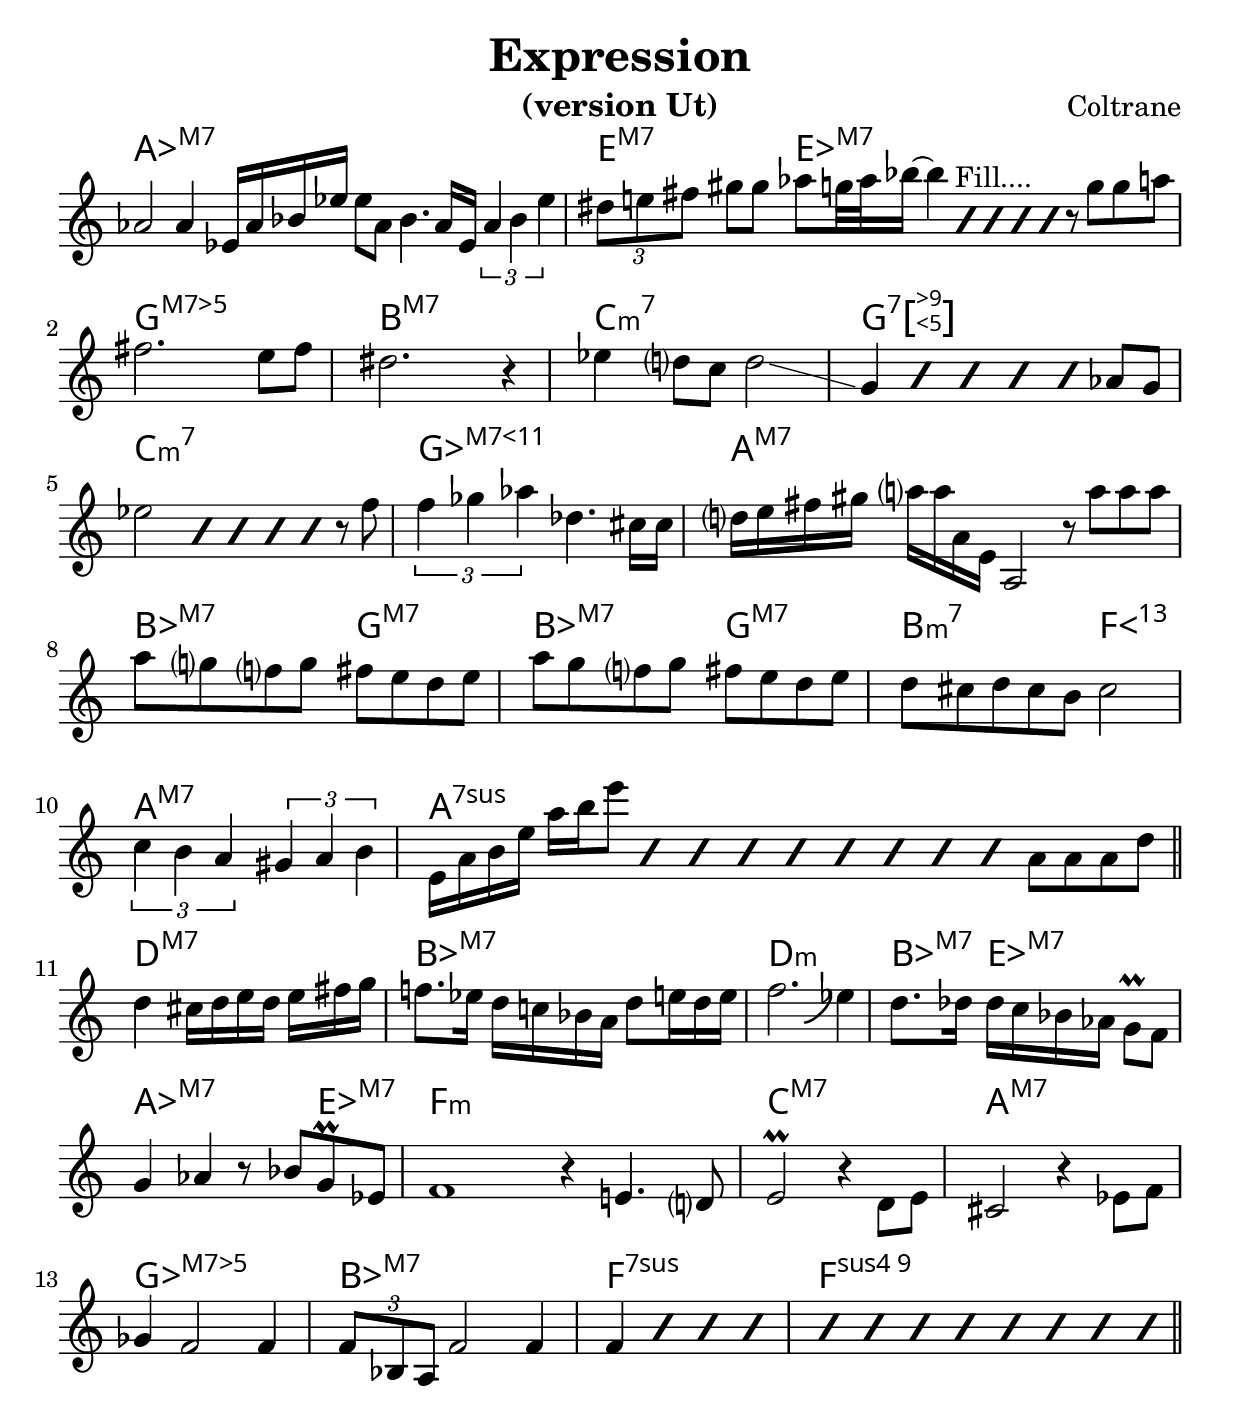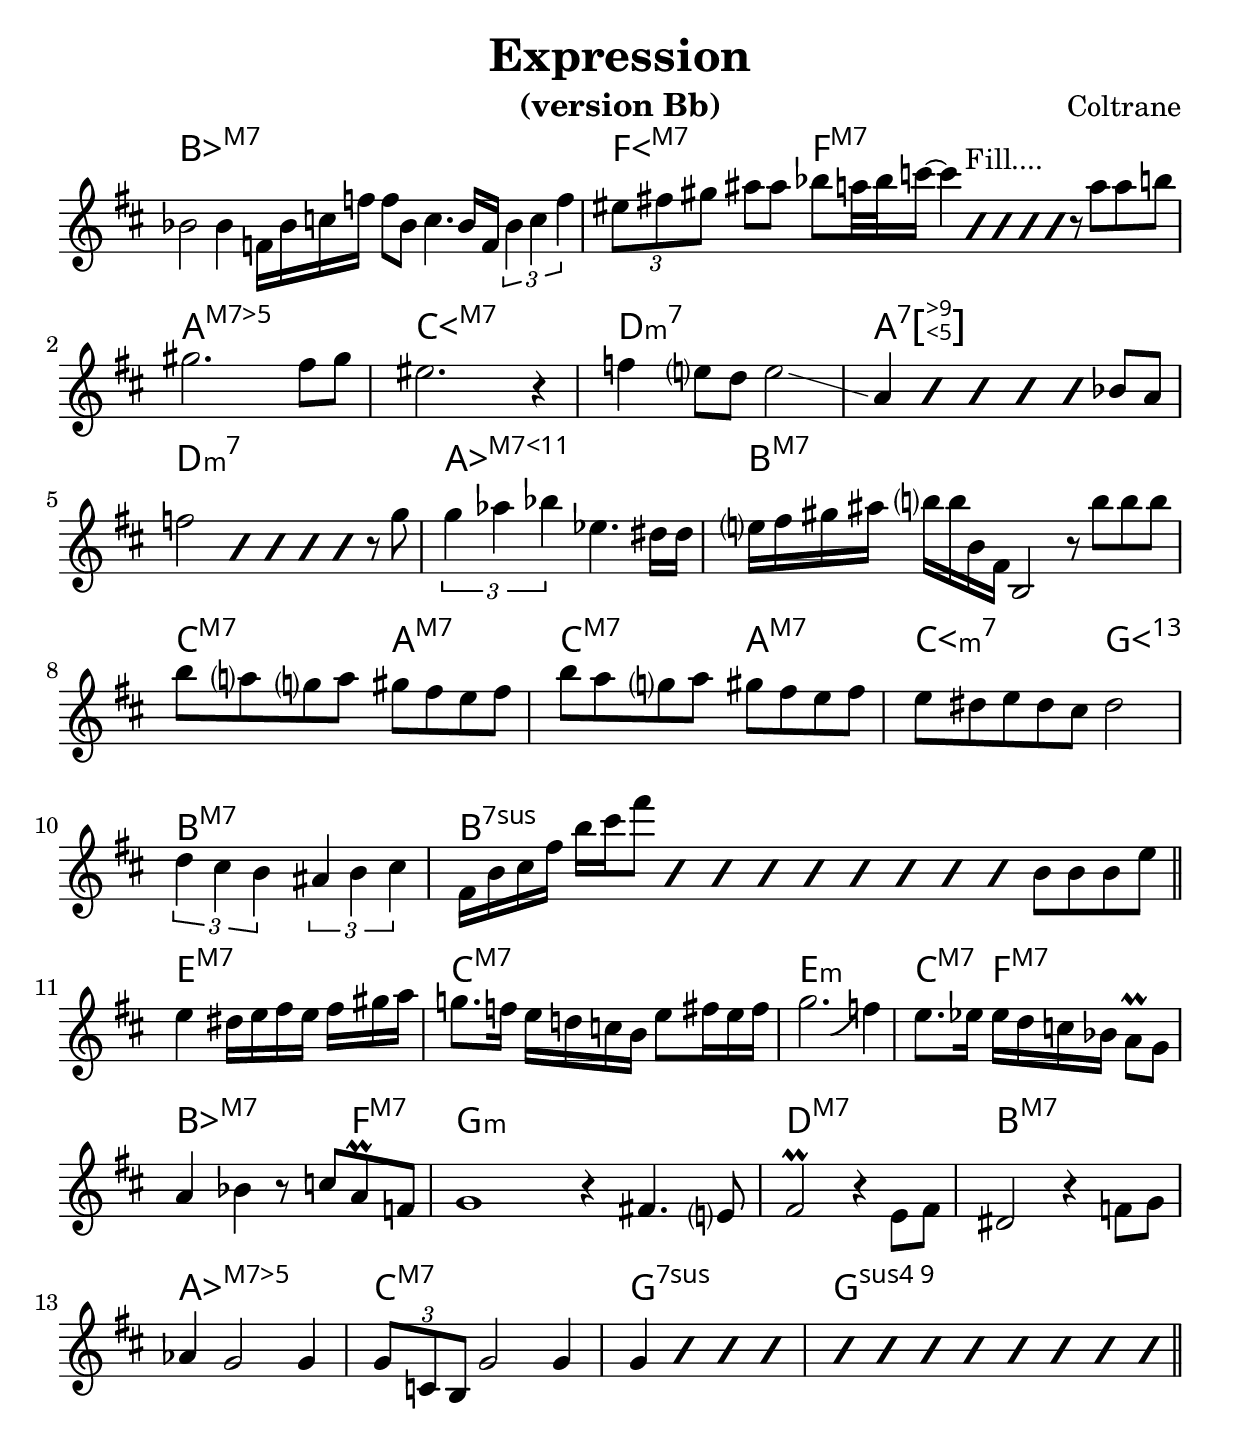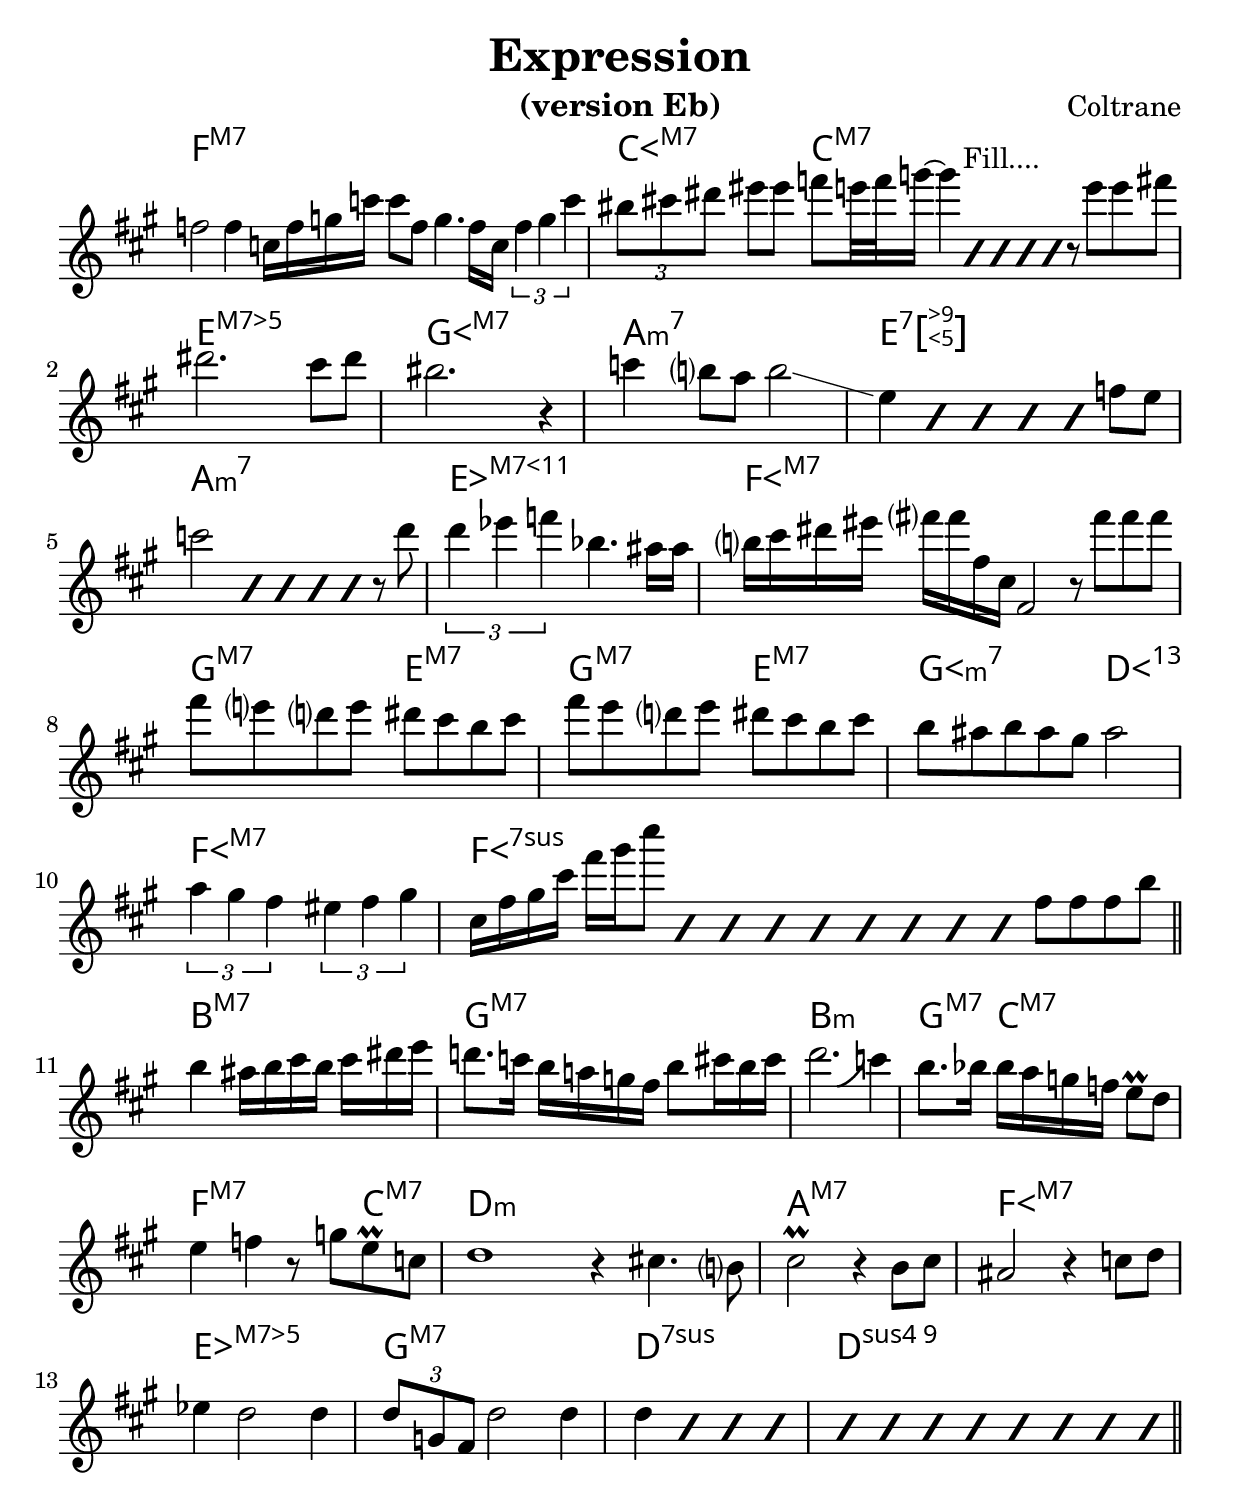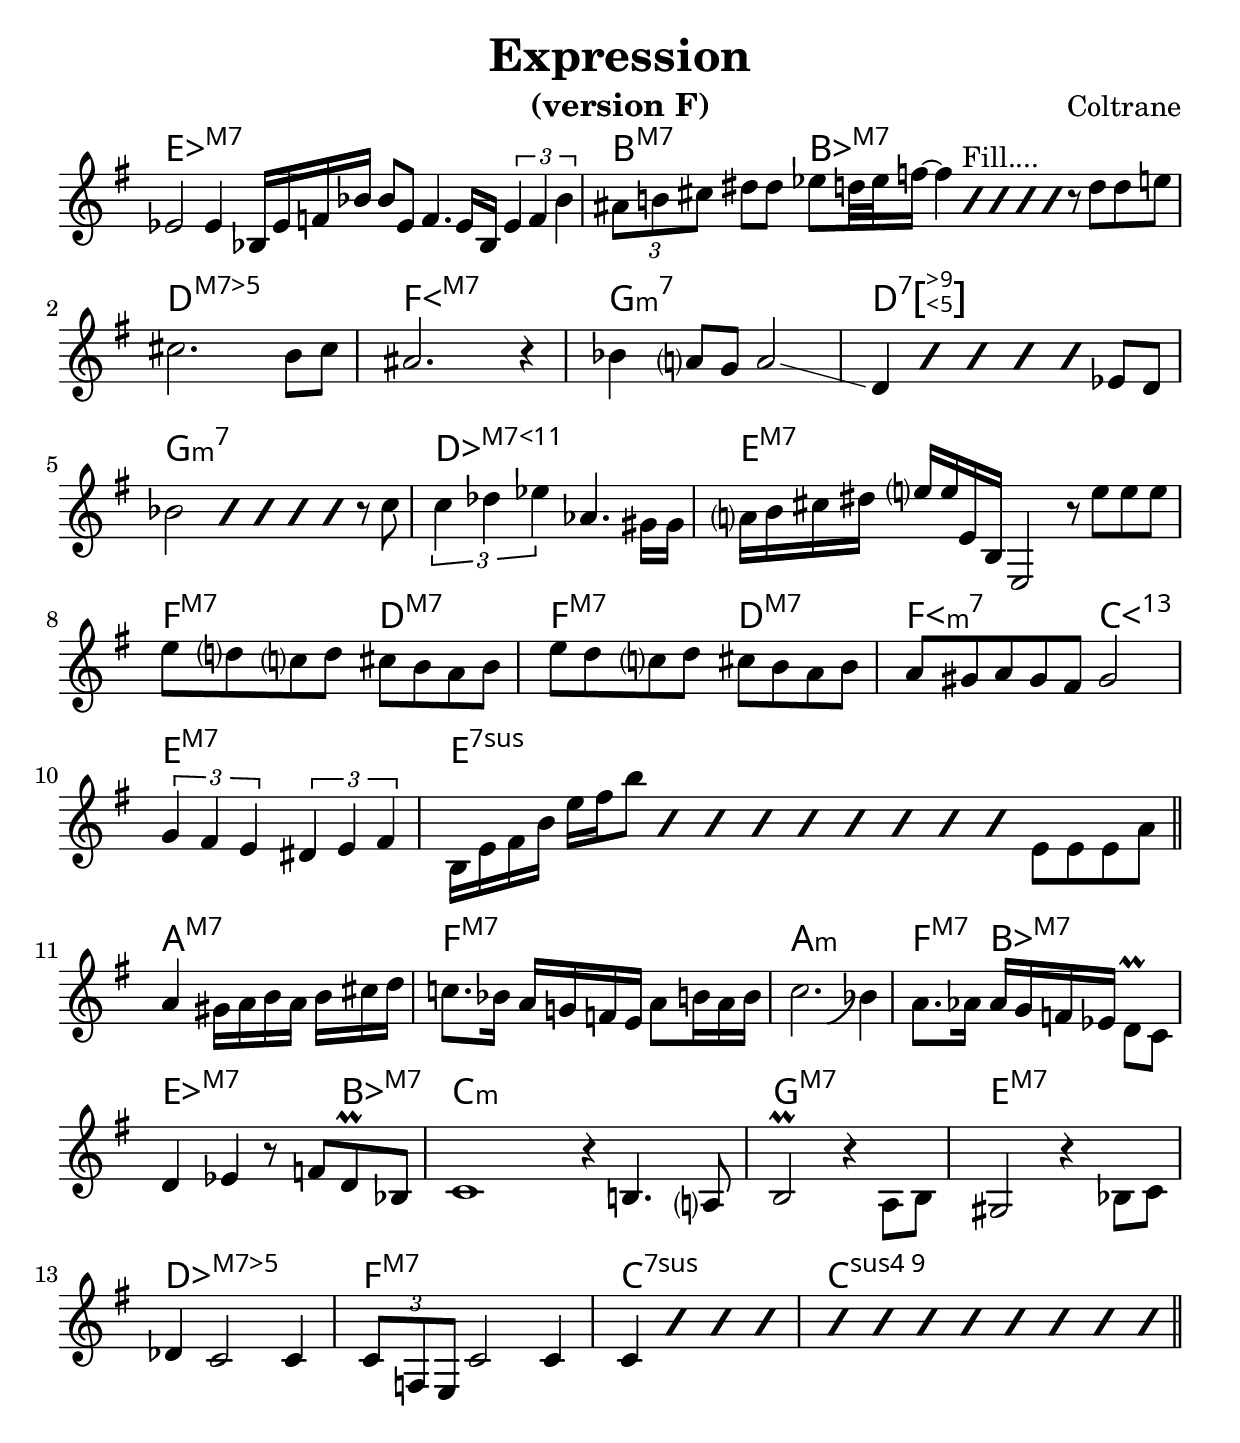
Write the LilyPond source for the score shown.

% Created on Mon Sep 20 15:23:38 CEST 2010
\version "2.24.0"


#(set-global-staff-size 25)
#(set-default-paper-size "a4")

\include "utils/AccordsJazzDefs.ly"

\paper { indent = 0\cm} 


\header {
	title = "Expression" 
 	composer = "Coltrane"
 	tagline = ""

}



\layout {
% ragged-last=##t
\context {
  \name ImproVoice
  \type "Engraver_group"
  \consists "Note_heads_engraver"
  \consists "Text_engraver"
  \consists "Pitch_squash_engraver"
  squashedPosition = #0
  \override NoteHead.style = #'slash
  \hide Stem
  \alias Voice
}
\context {
    \Staff
    \accepts ImproVoice
    \remove "Time_signature_engraver"
  }
  \inherit-acceptability "ImproVoice" "Voice"
 }


accords = \chords {
\cadenzaOn
	aes1:7+ s1~ s4
	e2:7+ ees1:7+ s
	g:7+.5- b:7+
	c:m7 g:7.9-5+ s2
	c1:m7 s2.
	ges1:7+.11+ a:7+ s2
	bes:7+ g:7+ bes:7+ g:7+
	b2:m7 s8 fis2:13
	a1:7+ a:sus7 s s
	d2:7+ s8. bes2.:7+ s16 d1:m
	bes4:7+ ees2:7+ aes2.:7+ ees4:7+ f1:m s2.
	c1:7+ a:7+ ges:7+.5- bes:7+
	f:sus7 f1:sus9 s1
	
}


theme = \new Staff {
	\set Staff.midiInstrument = "violin"
	\time 4/4
	\key c \major
	\clef treble
	\accidentalStyle modern-cautionary
	\relative c'' { 	
\cadenzaOn
		% Type notes here 
\compressEmptyMeasures
% A
aes2 aes4 ees16[ aes bes ees] ees8[ aes,] bes4. aes16[ ees] \tuplet 3/2 {aes4 bes ees} \bar"|"
\tuplet 3/2 {dis8[ e fis]} gis8[ gis] aes[ g32 aes bes16]~ bes4
\new ImproVoice {
bes,4^"Fill...." bes \cadenzaOff bes bes
}
r8 g'-[ g a]
\break
fis2. e8[ fis]
dis2. r4 
\once \override Glissando.style = #'zigzag
ees d8 c d2\glissando \bar"|"
\cadenzaOn
g,4
\new ImproVoice {
b b b b
}
aes8[ g] \bar"|"
\break
ees'2
\new ImproVoice {
b4 \cadenzaOff b b b
}
r8 f' \bar"|"
\tuplet 3/2 {f4 ges aes} des,4. cis16_[ cis] \bar"|"
\cadenzaOn
d[ e fis gis] a[ a a, e]
\cadenzaOff
a,2 r8 a''_[ a a] 
a[ g f g] fis[ e d e]
a[ g f g] fis[ e d e]
\cadenzaOn
d[ cis d cis b] cis2 \bar "|"
\break
\tuplet 3/2 {cis4 b a} \tuplet 3/2 {gis4 a b} \bar"|"
e,16_[ a b e] a[ b e8_]
\new ImproVoice {
b,4 b b b b b \cadenzaOff b b}
a8_[ a a d] \bar"||"
\break
\cadenzaOn
% B
d4 cis16_[ d e d] e[ fis g] \bar"|"
f8._[ ees16_] d[ c bes a] d8_[ e16 d e] \bar"|"
%f2.\bendBefore #-5 ees4 \bar"|"
  \override BendAfter.extra-offset = #'(-4.25 . -2)
  \override BendAfter.minimum-length = #2
\cadenzaOff f2.  es4 \bendAfter #4 \bar"|" 
d8._[ des16_] des[ c bes aes] g8\prall_[ f] \bar"|"
\cadenzaOn
g4 aes! r8 bes![ g\prall ees] \bar"|"
f1 r4 e4. d8 \bar"|"
e2\prall r4 d8_[ e] \bar"|"
cis2 r4 \cadenzaOff ees8_[ f] \bar"|"
ges4 f2 f4 \bar"|"
\tuplet 3/2 {f8 bes, a} f'2 f4 \bar"|"
f
\new ImproVoice {
b b b \bar"|" \cadenzaOn b b b b b b b b
}
\bar"||"

	}
}


\include "utils/books.ly"
